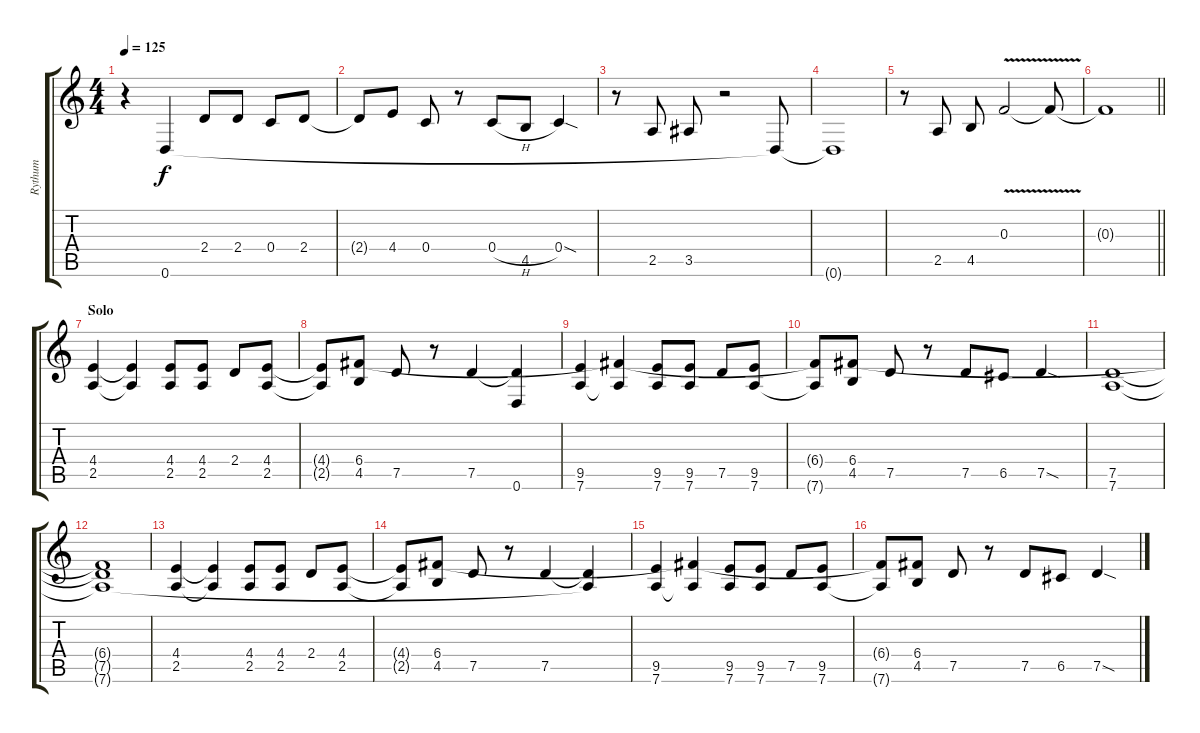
\track ("Rythum" "Rythum") {instrument distortionguitar}
\staff {score tabs}
\tuning (D4 A3 F3 C3 G2 D2) {hide}
\ts (4 4)
\tempo 125
\clef g2
\ks c
r.4{dy f} 0.6{t}.4 2.4.8 2.4.8 0.4.8 2.4.8 |
2.4{t}.8 4.4.8 0.4.8 r.8 0.4{h}.8 4.5.8 0.4{sod}.4 |
r.8 2.5.8 3.5.8 r.2 0.6{t}.8 |
0.6{t}.1 |
r.8 2.5.8 4.5.8 0.3{v}.2 0.3{t}.8 |
\barLineRight lightlight
0.3{t}.1 |
\section ("" "Solo")
(4.4 2.5).4 (4.4{t} 2.5{t}).4 (4.4 2.5).8 (4.4 2.5).8 2.4.8 (4.4 2.5).8 |
(4.4{t} 2.5{t}).8 (6.4 4.5).8 7.5.8 r.8 7.5.4 (7.5{t} 0.6).4 |
(9.5 7.6).4 (6.4{t} 7.6{t}).4 (9.5 7.6).8 (9.5 7.6).8 7.5.8 (9.5 7.6).8 |
(6.4{t} 7.6{t}).8 (6.4 4.5).8 7.5.8 r.8 7.5.8 6.5.8 7.5{sod}.4 |
(7.5 7.6).1 |
(6.4{t} 7.5{t} 7.6{t}).1 |
(4.4 2.5).4 (4.4{t} 2.5{t}).4 (4.4 2.5).8 (4.4 2.5).8 2.4.8 (4.4 2.5).8 |
(4.4{t} 2.5{t}).8 (6.4 4.5).8 7.5.8 r.8 7.5.4 (7.5{t} 7.6{t}).4 |
(9.5 7.6).4 (6.4{t} 7.6{t}).4 (9.5 7.6).8 (9.5 7.6).8 7.5.8 (9.5 7.6).8 |
(6.4{t} 7.6{t}).8 (6.4 4.5).8 7.5.8 r.8 7.5.8 6.5.8 7.5{sod}.4
